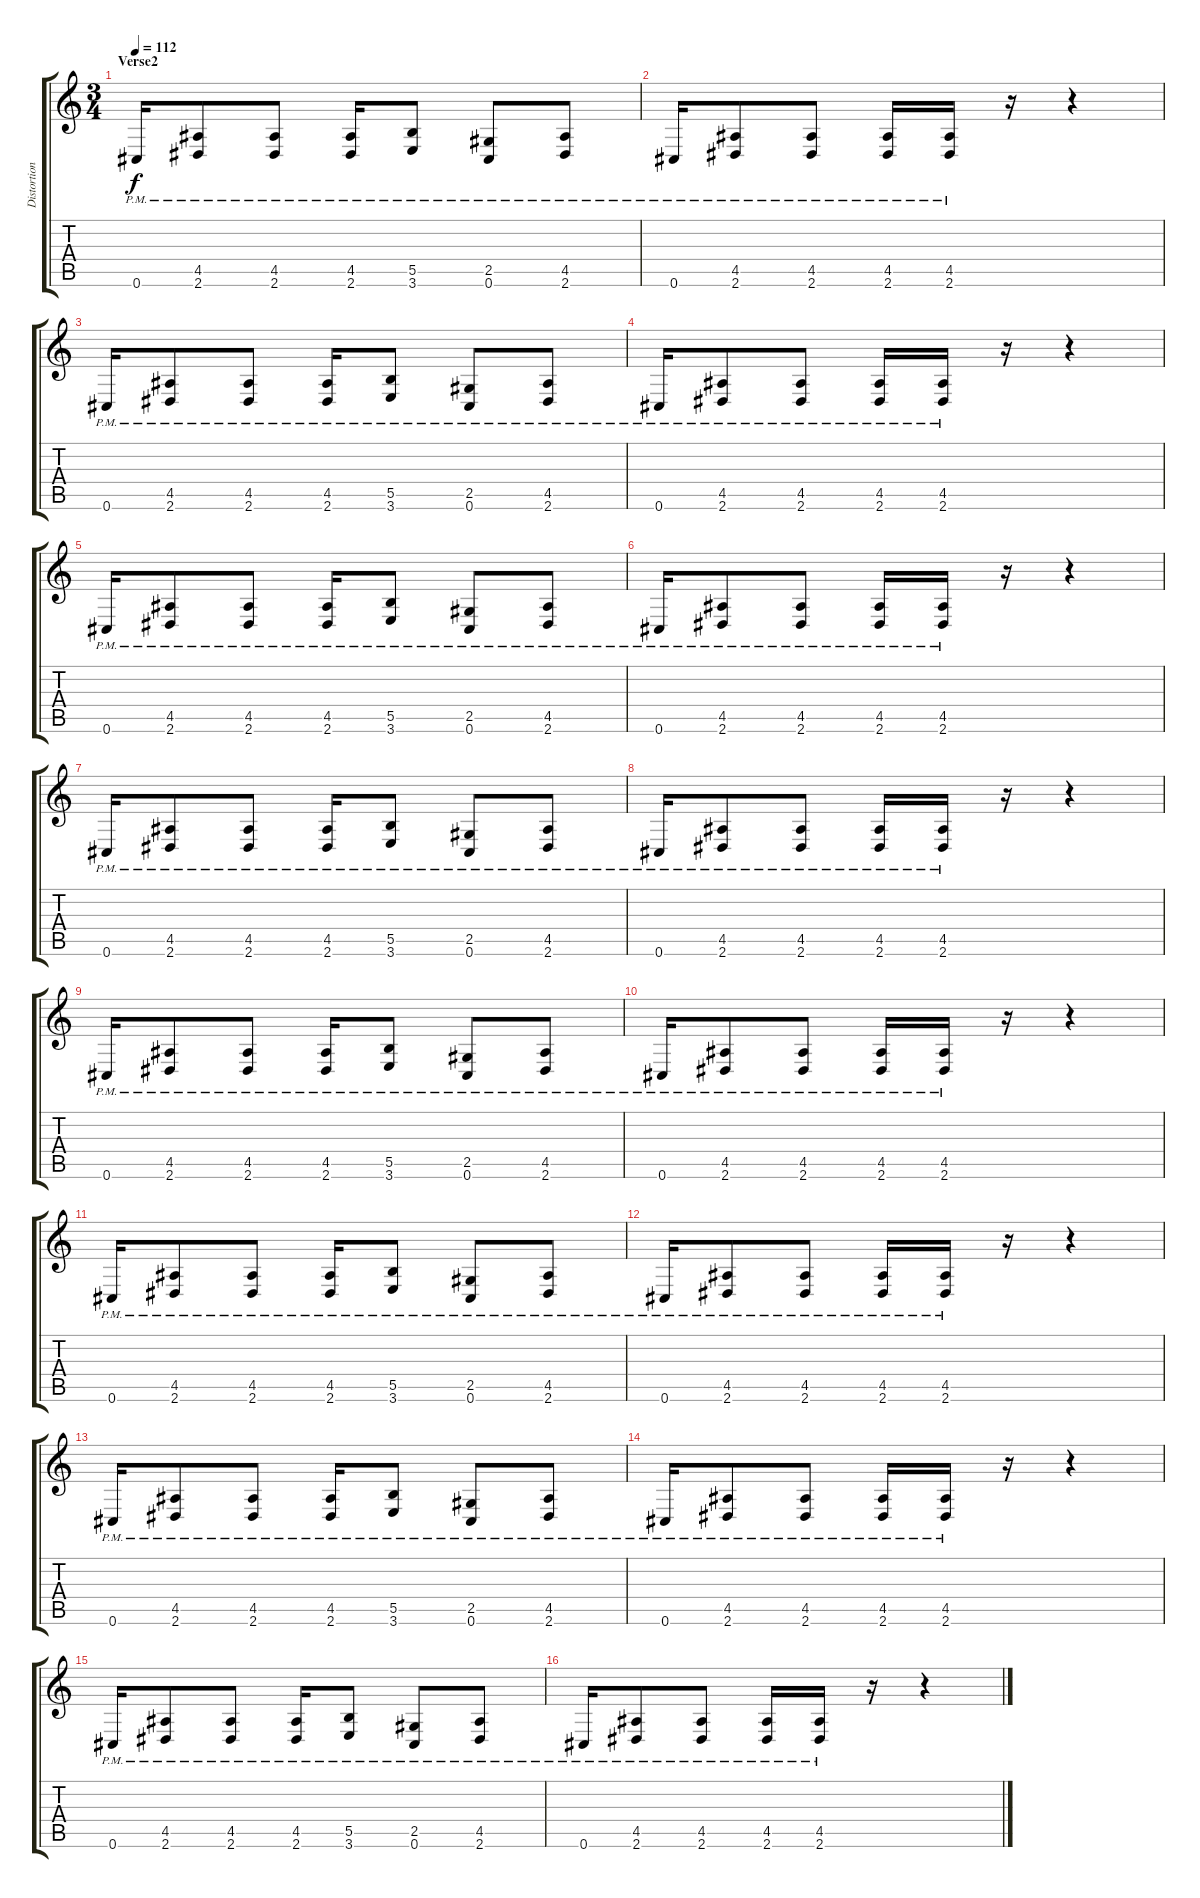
\track ("Distortion Guitar1" "Distortion") {instrument distortionguitar}
\staff {score tabs}
\tuning (Db4 Ab3 E3 B2 Gb2 Db2) {hide}
\ts (3 4)
\section ("" "Verse2")
\tempo 112
\clef g2
\ks c
0.6{pm}.16{dy f} (4.5 2.6{pm}).8 (4.5 2.6{pm}).8 (4.5 2.6{pm}).16 (5.5 3.6{pm}).8 (2.5 0.6{pm}).8 (4.5 2.6{pm}).8 |
0.6{pm}.16 (4.5 2.6{pm}).8 (4.5 2.6{pm}).8 (4.5 2.6{pm}).16 (4.5 2.6{pm}).16 r.16 r.4 |
0.6{pm}.16 (4.5 2.6{pm}).8 (4.5 2.6{pm}).8 (4.5 2.6{pm}).16 (5.5 3.6{pm}).8 (2.5 0.6{pm}).8 (4.5 2.6{pm}).8 |
0.6{pm}.16 (4.5 2.6{pm}).8 (4.5 2.6{pm}).8 (4.5 2.6{pm}).16 (4.5 2.6{pm}).16 r.16 r.4 |
0.6{pm}.16 (4.5 2.6{pm}).8 (4.5 2.6{pm}).8 (4.5 2.6{pm}).16 (5.5 3.6{pm}).8 (2.5 0.6{pm}).8 (4.5 2.6{pm}).8 |
0.6{pm}.16 (4.5 2.6{pm}).8 (4.5 2.6{pm}).8 (4.5 2.6{pm}).16 (4.5 2.6{pm}).16 r.16 r.4 |
0.6{pm}.16 (4.5 2.6{pm}).8 (4.5 2.6{pm}).8 (4.5 2.6{pm}).16 (5.5 3.6{pm}).8 (2.5 0.6{pm}).8 (4.5 2.6{pm}).8 |
0.6{pm}.16 (4.5 2.6{pm}).8 (4.5 2.6{pm}).8 (4.5 2.6{pm}).16 (4.5 2.6{pm}).16 r.16 r.4 |
0.6{pm}.16 (4.5 2.6{pm}).8 (4.5 2.6{pm}).8 (4.5 2.6{pm}).16 (5.5 3.6{pm}).8 (2.5 0.6{pm}).8 (4.5 2.6{pm}).8 |
0.6{pm}.16 (4.5 2.6{pm}).8 (4.5 2.6{pm}).8 (4.5 2.6{pm}).16 (4.5 2.6{pm}).16 r.16 r.4 |
0.6{pm}.16 (4.5 2.6{pm}).8 (4.5 2.6{pm}).8 (4.5 2.6{pm}).16 (5.5 3.6{pm}).8 (2.5 0.6{pm}).8 (4.5 2.6{pm}).8 |
0.6{pm}.16 (4.5 2.6{pm}).8 (4.5 2.6{pm}).8 (4.5 2.6{pm}).16 (4.5 2.6{pm}).16 r.16 r.4 |
0.6{pm}.16 (4.5 2.6{pm}).8 (4.5 2.6{pm}).8 (4.5 2.6{pm}).16 (5.5 3.6{pm}).8 (2.5 0.6{pm}).8 (4.5 2.6{pm}).8 |
0.6{pm}.16 (4.5 2.6{pm}).8 (4.5 2.6{pm}).8 (4.5 2.6{pm}).16 (4.5 2.6{pm}).16 r.16 r.4 |
0.6{pm}.16 (4.5 2.6{pm}).8 (4.5 2.6{pm}).8 (4.5 2.6{pm}).16 (5.5 3.6{pm}).8 (2.5 0.6{pm}).8 (4.5 2.6{pm}).8 |
0.6{pm}.16 (4.5 2.6{pm}).8 (4.5 2.6{pm}).8 (4.5 2.6{pm}).16 (4.5 2.6{pm}).16 r.16 r.4
